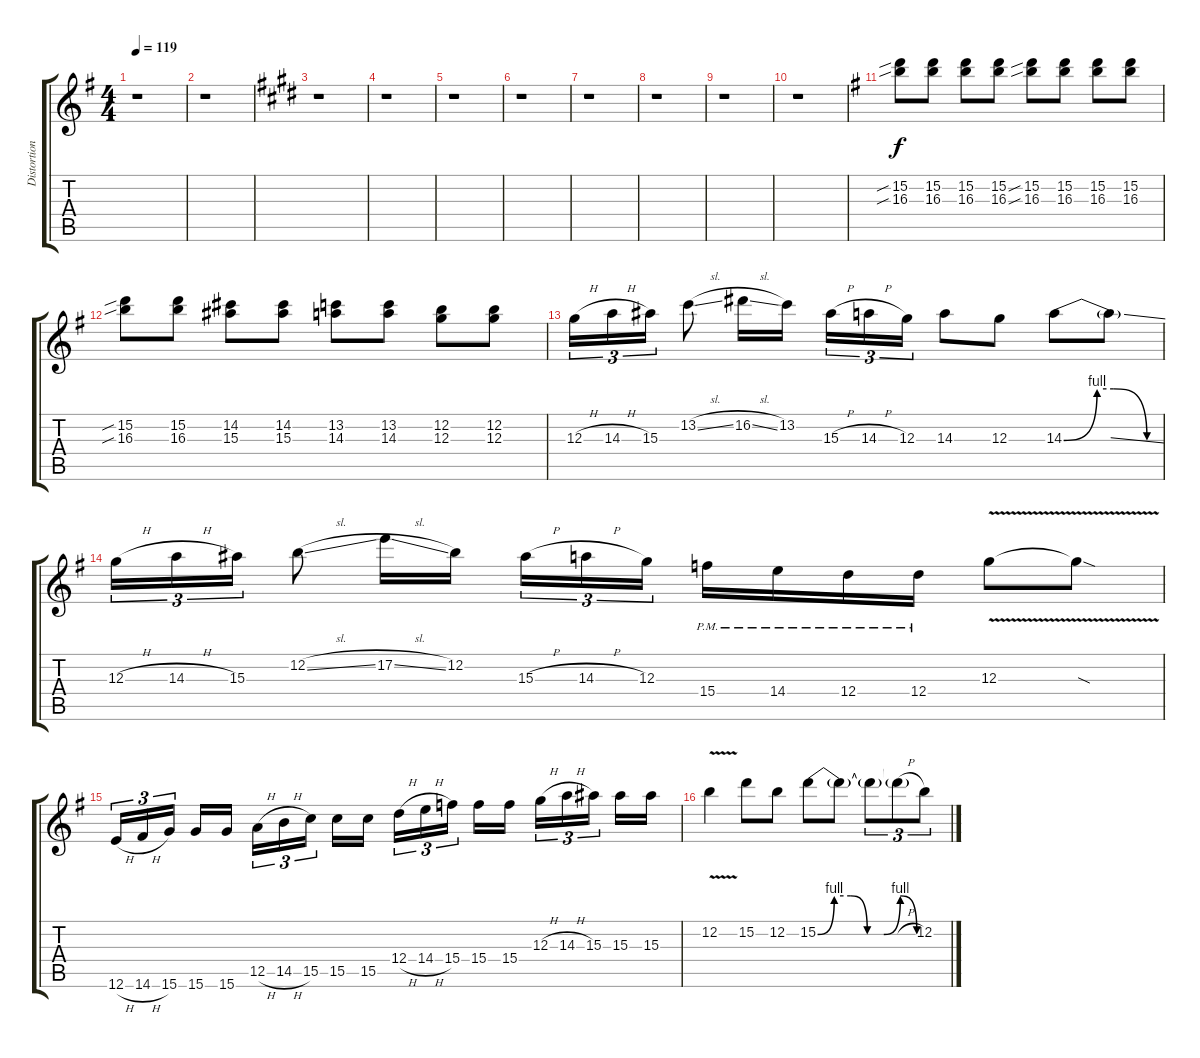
\track ("Distortion w/ Wah-wah 3" "Distortion") {instrument distortionguitar}
\staff {score tabs}
\tuning (E4 B3 G3 D3 A2 E2) {hide}
\ts (4 4)
\tempo 119
\clef g2
\ks g
r.1{dy f} |
r.1 |
\ks e
r.1 |
r.1 |
r.1 |
r.1 |
r.1 |
r.1 |
r.1 |
r.1 |
\ks g
(15.2{sib} 16.3{sib}).8 (15.2 16.3).8 (15.2 16.3).8 (15.2 16.3).8 (15.2{sib} 16.3{sib}).8 (15.2 16.3).8 (15.2 16.3).8 (15.2 16.3).8 |
(15.2{sib} 16.3{sib}).8 (15.2 16.3).8 (14.2 15.3).8 (14.2 15.3).8 (13.2 14.3).8 (13.2 14.3).8 (12.2 12.3).8 (12.2 12.3).8 |
12.3{h}.16{tu (3 2)} 14.3{h}.16{tu (3 2)} 15.3.16{tu (3 2)} 13.2{sl}.8 16.2{sl}.16 13.2.16{beam splitsecondary} 15.3{h}.16{tu (3 2)} 14.3{h}.16{tu (3 2)} 12.3.16{tu (3 2)} 14.3.8 12.3.8 14.3{be (custom 0 0 20 4 30 4 50 0 60 0)}.8 14.3{ss t}.8 |
12.3{h}.16{tu (3 2)} 14.3{h}.16{tu (3 2)} 15.3.16{tu (3 2)} 12.2{sl}.8 17.2{sl}.16 12.2.16{beam splitsecondary} 15.3{h}.16{tu (3 2)} 14.3{h}.16{tu (3 2)} 12.3.16{tu (3 2)} 15.4{pm}.16 14.4{pm}.16 12.4{pm}.16 12.4{pm}.16 12.3{v}.8 12.3{sod t}.8 |
12.6{h}.16{tu (3 2)} 14.6{h}.16{tu (3 2)} 15.6.16{tu (3 2) beam splitsecondary} 15.6.16 15.6.16 12.5{h}.16{tu (3 2)} 14.5{h}.16{tu (3 2)} 15.5.16{tu (3 2) beam splitsecondary} 15.5.16 15.5.16 12.4{h}.16{tu (3 2)} 14.4{h}.16{tu (3 2)} 15.4.16{tu (3 2) beam splitsecondary} 15.4.16 15.4.16 12.3{h}.16{tu (3 2)} 14.3{h}.16{tu (3 2)} 15.3.16{tu (3 2) beam splitsecondary} 15.3.16 15.3.16 |
12.2{v}.4 15.2.8 12.2.8 15.2{be (custom 0 0 10 4 20 4 30 0 40 0 50 4 60 0)}.8 15.2{t}.8 15.2{t}.8{tu (3 2)} 15.2{h t}.8{tu (3 2)} 12.2.8{tu (3 2)}
